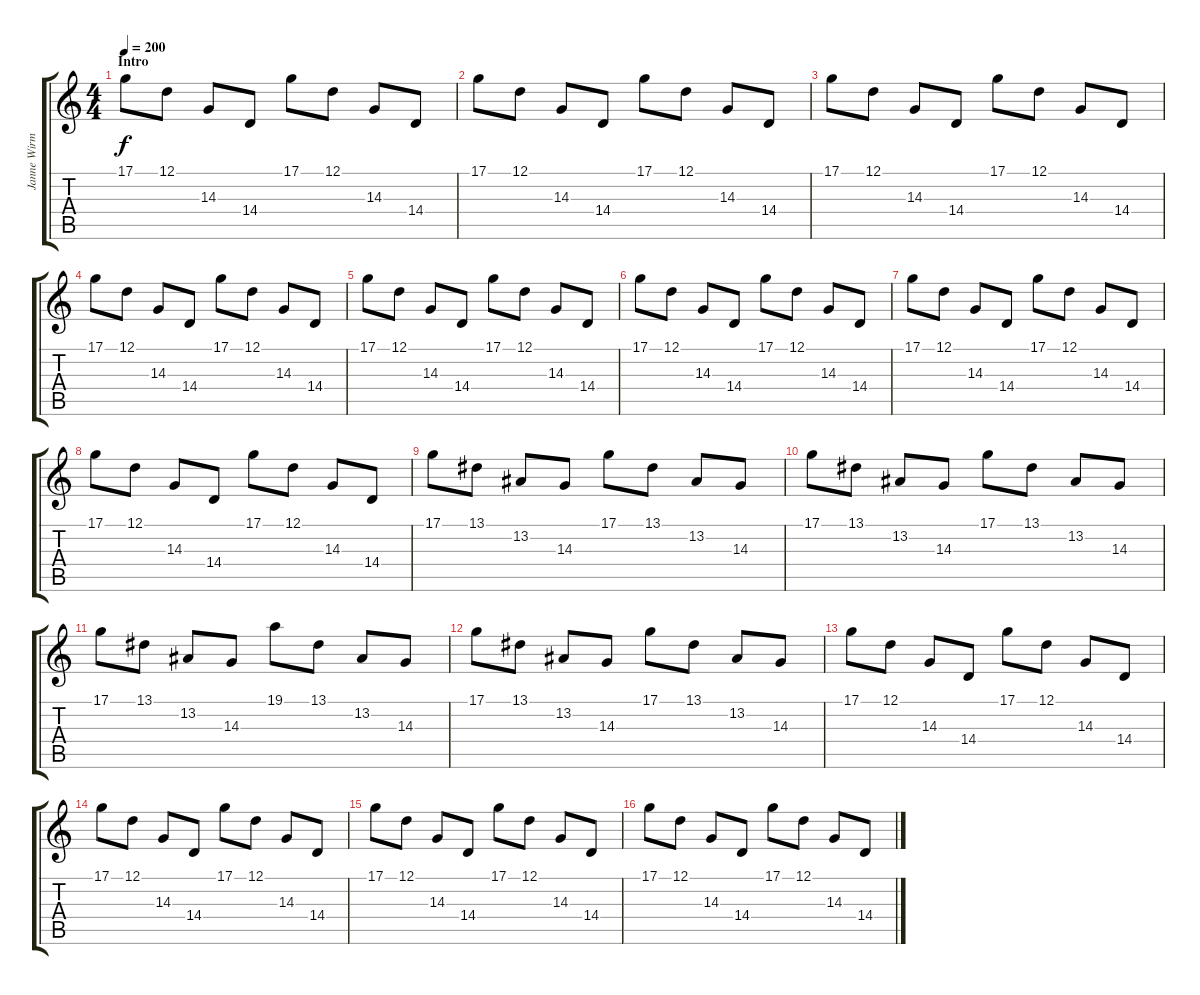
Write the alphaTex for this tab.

\track ("Janne Wirman" "Janne Wirm") {instrument pad1newage}
\staff {score tabs}
\tuning (D4 A3 F3 C3 G2 D2) {hide}
\ts (4 4)
\section ("" "Intro")
\tempo 200
\clef g2
\ks c
17.1.8{dy f instrument pad1newage} 12.1.8 14.3.8 14.4.8 17.1.8 12.1.8 14.3.8 14.4.8 |
17.1.8 12.1.8 14.3.8 14.4.8 17.1.8 12.1.8 14.3.8 14.4.8 |
17.1.8 12.1.8 14.3.8 14.4.8 17.1.8 12.1.8 14.3.8 14.4.8 |
17.1.8 12.1.8 14.3.8 14.4.8 17.1.8 12.1.8 14.3.8 14.4.8 |
17.1.8 12.1.8 14.3.8 14.4.8 17.1.8 12.1.8 14.3.8 14.4.8 |
17.1.8 12.1.8 14.3.8 14.4.8 17.1.8 12.1.8 14.3.8 14.4.8 |
17.1.8 12.1.8 14.3.8 14.4.8 17.1.8 12.1.8 14.3.8 14.4.8 |
17.1.8 12.1.8 14.3.8 14.4.8 17.1.8 12.1.8 14.3.8 14.4.8 |
17.1.8 13.1.8 13.2.8 14.3.8 17.1.8 13.1.8 13.2.8 14.3.8 |
17.1.8 13.1.8 13.2.8 14.3.8 17.1.8 13.1.8 13.2.8 14.3.8 |
17.1.8 13.1.8 13.2.8 14.3.8 19.1.8 13.1.8 13.2.8 14.3.8 |
17.1.8 13.1.8 13.2.8 14.3.8 17.1.8 13.1.8 13.2.8 14.3.8 |
17.1.8 12.1.8 14.3.8 14.4.8 17.1.8 12.1.8 14.3.8 14.4.8 |
17.1.8 12.1.8 14.3.8 14.4.8 17.1.8 12.1.8 14.3.8 14.4.8 |
17.1.8 12.1.8 14.3.8 14.4.8 17.1.8 12.1.8 14.3.8 14.4.8 |
17.1.8 12.1.8 14.3.8 14.4.8 17.1.8 12.1.8 14.3.8 14.4.8
